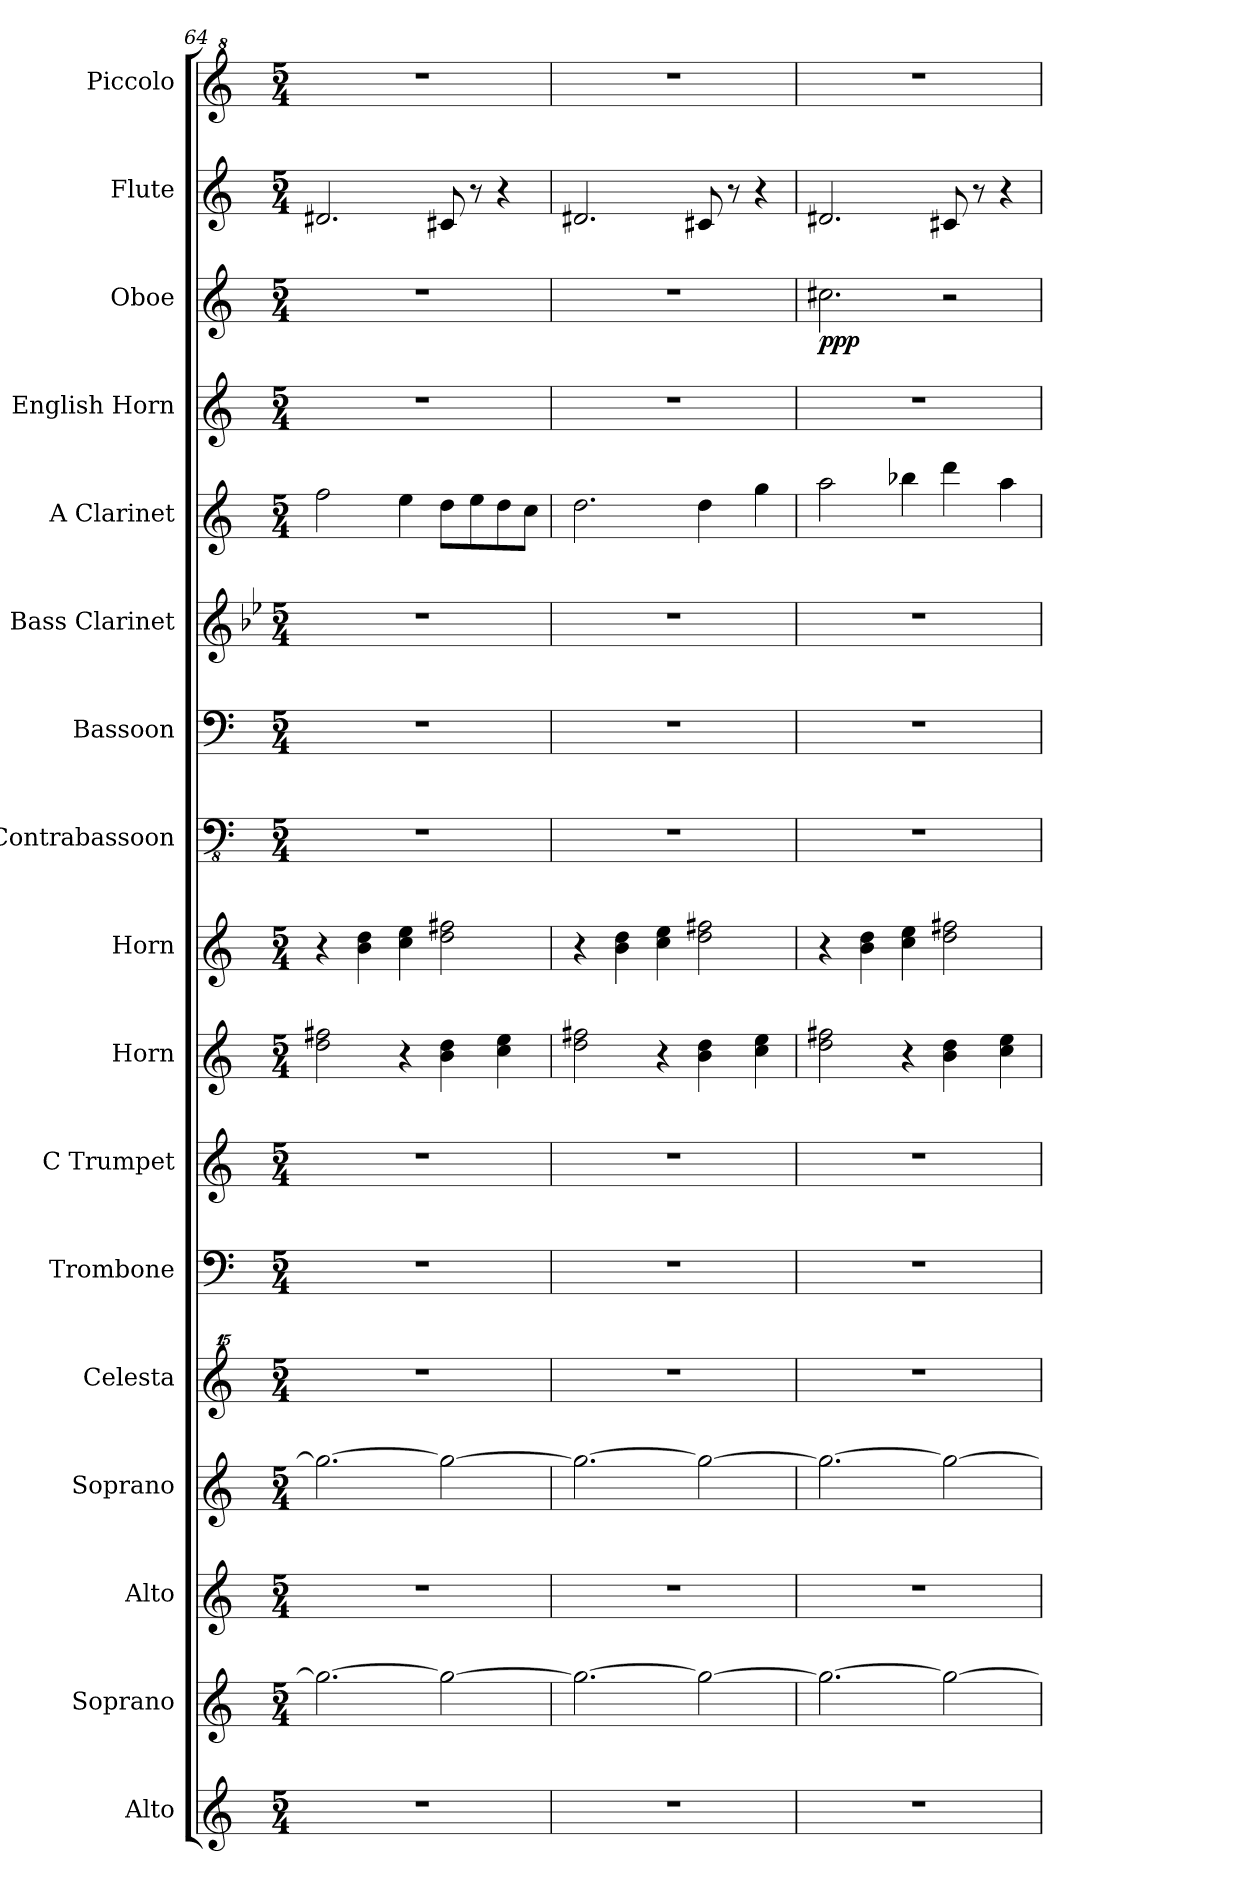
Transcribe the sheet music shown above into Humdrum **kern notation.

**kern	**kern	**kern	**kern	**kern	**kern	**kern	**kern	**kern	**kern	**kern	**kern	**kern	**kern	**kern	**dynam	**kern	**kern
*part17	*part16	*part15	*part14	*part13	*part12	*part11	*part10	*part9	*part8	*part7	*part6	*part5	*part4	*part3	*part3	*part2	*part1
*staff17	*staff16	*staff15	*staff14	*staff13	*staff12	*staff11	*staff10	*staff9	*staff8	*staff7	*staff6	*staff5	*staff4	*staff3	*staff3	*staff2	*staff1
*I"Alto	*I"Soprano	*I"Alto	*I"Soprano	*I"Celesta	*I"Trombone	*I"C Trumpet	*I"Horn	*I"Horn	*I"Contrabassoon	*I"Bassoon	*I"Bass Clarinet	*I"A Clarinet	*I"English Horn	*I"Oboe	*	*I"Flute	*I"Piccolo
*I'A.	*I'S.	*I'A.	*I'S.	*I'Cel.	*I'Trb.	*I'C Tpt.	*I'Hn.	*I'Hn.	*I'Cbsn.	*I'Bsn.	*I'B. Cl.	*I'A Cl.	*I'E. Hn.	*I'Ob.	*	*I'Fl.	*I'Picc.
*clefG2	*clefG2	*clefG2	*clefG2	*clefG^^2	*clefF4	*clefG2	*clefG2	*clefG2	*clefFv4	*clefF4	*clefG2	*clefG2	*clefG2	*clefG2	*	*clefG2	*clefG^2
*	*	*	*	*	*	*	*ITrd4c7	*ITrd4c7	*ITrd7c12	*	*ITrd8c14	*ITrd2c3	*ITrd4c7	*	*	*	*ITrd-7c-12
*k[]	*k[]	*k[]	*k[]	*k[]	*k[]	*k[]	*k[b-]	*k[b-]	*k[]	*k[]	*k[b-e-]	*k[f#c#g#]	*k[b-]	*k[]	*	*k[]	*k[]
*C:	*C:	*C:	*C:	*C:	*C:	*C:	*F:	*F:	*C:	*C:	*B-:	*A:	*F:	*C:	*	*C:	*C:
*M5/4	*M5/4	*M5/4	*M5/4	*M5/4	*M5/4	*M5/4	*M5/4	*M5/4	*M5/4	*M5/4	*M5/4	*M5/4	*M5/4	*M5/4	*	*M5/4	*M5/4
=64	=64	=64	=64	=64	=64	=64	=64	=64	=64	=64	=64	=64	=64	=64	=64	=64	=64
4%5r	2.gg\_	4%5r	2.gg\_	4%5r	4%5r	4%5r	2g\ 2bn\	4r	4%5r	4%5r	4%5r	2dd\	4%5r	4%5r	.	2.d#X/	4%5r
.	.	.	.	.	.	.	.	4e\ 4g\	.	.	.	.	.	.	.	.	.
.	.	.	.	.	.	.	4r	4f\ 4a\	.	.	.	4cc#\	.	.	.	.	.
.	2gg\_	.	2gg\_	.	.	.	4e\ 4g\	2g\ 2bn\	.	.	.	8b\L	.	.	.	8c#X/	.
.	.	.	.	.	.	.	.	.	.	.	.	8cc#\	.	.	.	8r	.
.	.	.	.	.	.	.	4f\ 4a\	.	.	.	.	8b\	.	.	.	4r	.
.	.	.	.	.	.	.	.	.	.	.	.	8a\J	.	.	.	.	.
!!LO:PB:g=z
=65	=65	=65	=65	=65	=65	=65	=65	=65	=65	=65	=65	=65	=65	=65	=65	=65	=65
4%5r	2.gg\_	4%5r	2.gg\_	4%5r	4%5r	4%5r	2g\ 2bn\	4r	4%5r	4%5r	4%5r	2.b\	4%5r	4%5r	.	2.d#X/	4%5r
.	.	.	.	.	.	.	.	4e\ 4g\	.	.	.	.	.	.	.	.	.
.	.	.	.	.	.	.	4r	4f\ 4a\	.	.	.	.	.	.	.	.	.
.	2gg\_	.	2gg\_	.	.	.	4e\ 4g\	2g\ 2bn\	.	.	.	4b\	.	.	.	8c#X/	.
.	.	.	.	.	.	.	.	.	.	.	.	.	.	.	.	8r	.
.	.	.	.	.	.	.	4f\ 4a\	.	.	.	.	4ee\	.	.	.	4r	.
=66	=66	=66	=66	=66	=66	=66	=66	=66	=66	=66	=66	=66	=66	=66	=66	=66	=66
!	!	!	!	!	!	!	!	!	!	!	!	!	!	!	!LO:DY:b	!	!
4%5r	2.gg\_	4%5r	2.gg\_	4%5r	4%5r	4%5r	2g\ 2bn\	4r	4%5r	4%5r	4%5r	2ff#\	4%5r	2.cc#X\	ppp	2.d#X/	4%5r
.	.	.	.	.	.	.	.	4e\ 4g\	.	.	.	.	.	.	.	.	.
.	.	.	.	.	.	.	4r	4f\ 4a\	.	.	.	4ggn\	.	.	.	.	.
.	2gg\_	.	2gg\_	.	.	.	4e\ 4g\	2g\ 2bn\	.	.	.	4bb\	.	2r	.	8c#X/	.
.	.	.	.	.	.	.	.	.	.	.	.	.	.	.	.	8r	.
.	.	.	.	.	.	.	4f\ 4a\	.	.	.	.	4ff#\	.	.	.	4r	.
=	=	=	=	=	=	=	=	=	=	=	=	=	=	=	=	=	=
*-	*-	*-	*-	*-	*-	*-	*-	*-	*-	*-	*-	*-	*-	*-	*-	*-	*-
